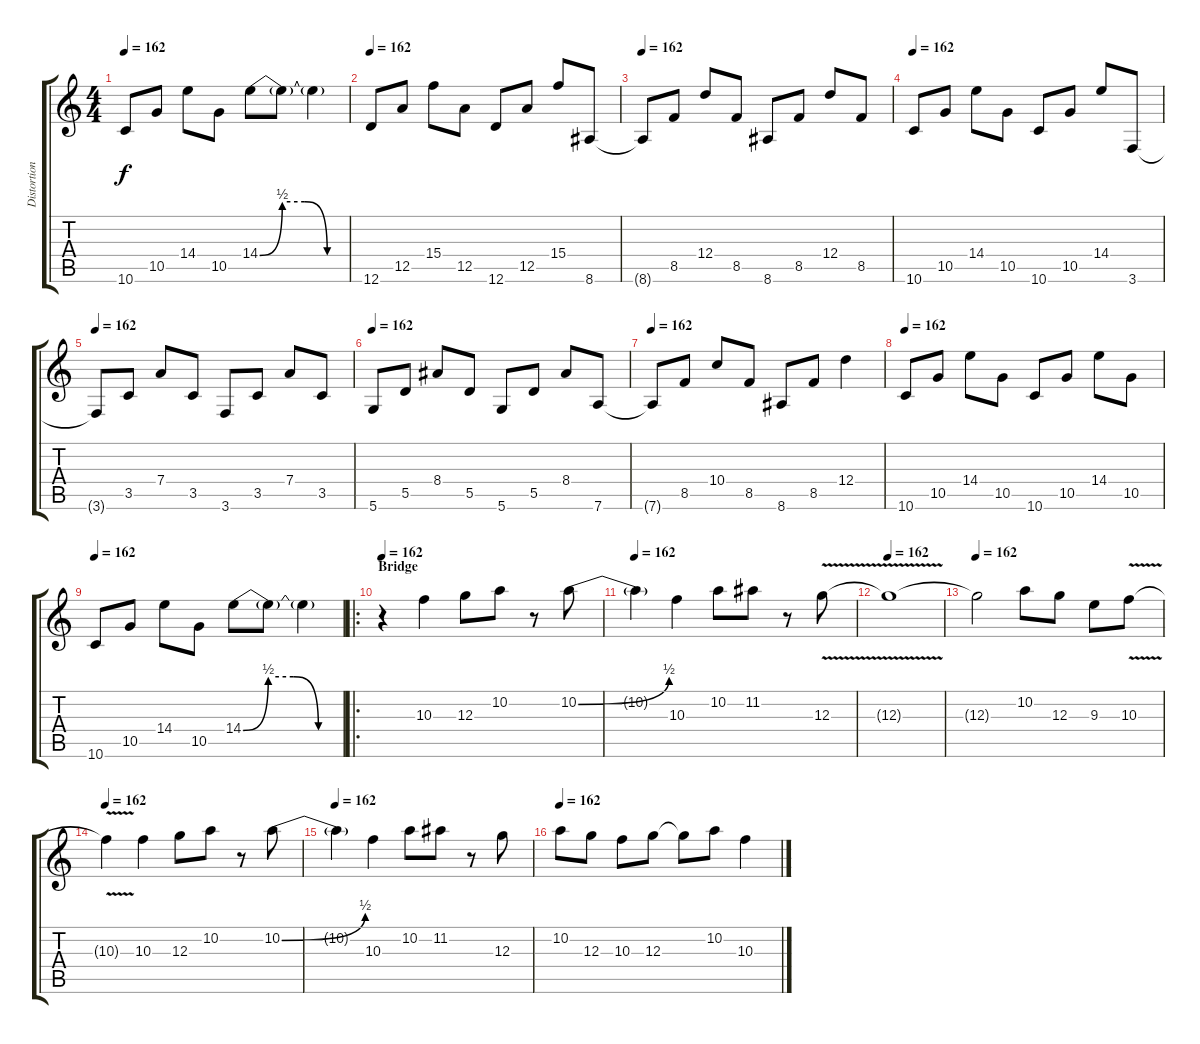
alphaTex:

\track ("Distortion Guitar" "Distortion") {instrument distortionguitar}
\staff {score tabs}
\tuning (E4 B3 G3 D3 A2 D2) {hide}
\ts (4 4)
\tempo 162
\clef g2
\ks c
10.6.8{dy f} 10.5.8 14.4.8 10.5.8 14.4{be (custom 0 0 15 2 30 2 45 0 60 0)}.8 14.4{t}.8 14.4{t}.4 |
\tempo 162
12.6.8 12.5.8 15.4.8 12.5.8 12.6.8 12.5.8 15.4.8 8.6.8 |
\tempo 162
8.6{t}.8 8.5.8 12.4.8 8.5.8 8.6.8 8.5.8 12.4.8 8.5.8 |
\tempo 162
10.6.8 10.5.8 14.4.8 10.5.8 10.6.8 10.5.8 14.4.8 3.6.8 |
\tempo 162
3.6{t}.8 3.5.8 7.4.8 3.5.8 3.6.8 3.5.8 7.4.8 3.5.8 |
\tempo 162
5.6.8 5.5.8 8.4.8 5.5.8 5.6.8 5.5.8 8.4.8 7.6.8 |
\tempo 162
7.6{t}.8 8.5.8 10.4.8 8.5.8 8.6.8 8.5.8 12.4.4 |
\tempo 162
10.6.8 10.5.8 14.4.8 10.5.8 10.6.8 10.5.8 14.4.8 10.5.8 |
\tempo 162
10.6.8 10.5.8 14.4.8 10.5.8 14.4{be (custom 0 0 15 2 30 2 45 0 60 0)}.8 14.4{t}.8 14.4{t}.4 |
\ro
\section ("" "Bridge")
\tempo 162
r.4 10.3.4 12.3.8 10.2.8 r.8 10.2{be (bend 0 0 60 2)}.8 |
\tempo 162
10.2{t}.4 10.3.4 10.2.8 11.2.8 r.8 12.3{v}.8 |
\tempo 162
12.3{t}.1 |
\tempo 162
12.3{t}.2 10.2.8 12.3.8 9.3.8 10.3{v}.8 |
\tempo 162
10.3{t}.4 10.3.4 12.3.8 10.2.8 r.8 10.2{be (bend 0 0 60 2)}.8 |
\tempo 162
10.2{t}.4 10.3.4 10.2.8 11.2.8 r.8 12.3.8 |
\tempo 162
10.2.8 12.3.8 10.3.8 12.3.8 12.3{t}.8 10.2.8 10.3.4
